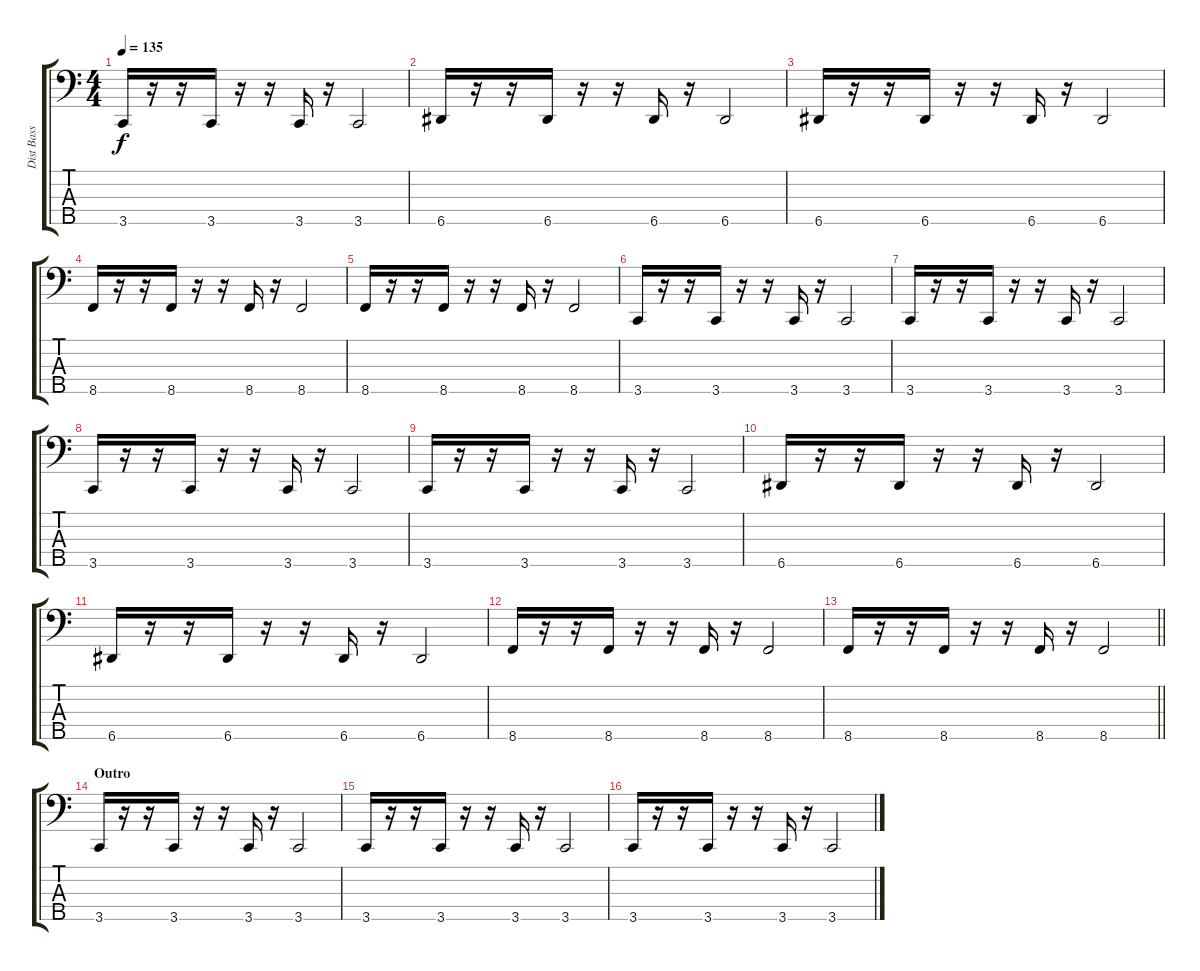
\track ("Dist Bass" "Dist Bass") {instrument distortionguitar}
\staff {score tabs}
\tuning (F2 C2 G1 D1 A0) {hide}
\ts (4 4)
\tempo 135
\clef f4
\ks c
3.5.16{dy f} r.16 r.16 3.5.16 r.16 r.16 3.5.16 r.16 3.5.2 |
6.5.16 r.16 r.16 6.5.16 r.16 r.16 6.5.16 r.16 6.5.2 |
6.5.16 r.16 r.16 6.5.16 r.16 r.16 6.5.16 r.16 6.5.2 |
8.5.16 r.16 r.16 8.5.16 r.16 r.16 8.5.16 r.16 8.5.2 |
8.5.16 r.16 r.16 8.5.16 r.16 r.16 8.5.16 r.16 8.5.2 |
3.5.16 r.16 r.16 3.5.16 r.16 r.16 3.5.16 r.16 3.5.2 |
3.5.16 r.16 r.16 3.5.16 r.16 r.16 3.5.16 r.16 3.5.2 |
3.5.16 r.16 r.16 3.5.16 r.16 r.16 3.5.16 r.16 3.5.2 |
3.5.16 r.16 r.16 3.5.16 r.16 r.16 3.5.16 r.16 3.5.2 |
6.5.16 r.16 r.16 6.5.16 r.16 r.16 6.5.16 r.16 6.5.2 |
6.5.16 r.16 r.16 6.5.16 r.16 r.16 6.5.16 r.16 6.5.2 |
8.5.16 r.16 r.16 8.5.16 r.16 r.16 8.5.16 r.16 8.5.2 |
\barLineRight lightlight
8.5.16 r.16 r.16 8.5.16 r.16 r.16 8.5.16 r.16 8.5.2 |
\section ("" "Outro")
3.5.16 r.16 r.16 3.5.16 r.16 r.16 3.5.16 r.16 3.5.2 |
3.5.16 r.16 r.16 3.5.16 r.16 r.16 3.5.16 r.16 3.5.2 |
3.5.16 r.16 r.16 3.5.16 r.16 r.16 3.5.16 r.16 3.5.2
